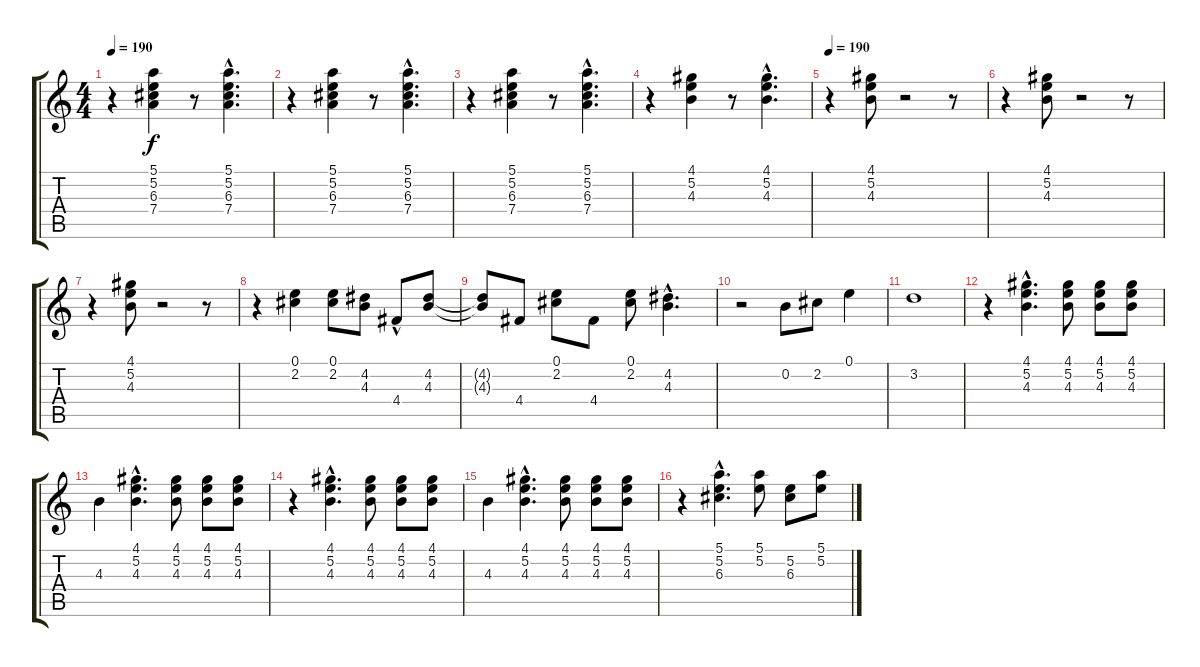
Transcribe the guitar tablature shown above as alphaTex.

\track "" {instrument electricguitarclean}
\staff {score tabs}
\tuning (E4 B3 G3 D3 A2 E2) {hide}
\ts (4 4)
\tempo 190
\clef g2
\ks c
r.4{dy f} (5.1 5.2 6.3 7.4).4 r.8 (5.1{hac} 5.2{hac} 6.3{hac} 7.4{hac}).4{d} |
r.4 (5.1 5.2 6.3 7.4).4 r.8 (5.1{hac} 5.2{hac} 6.3{hac} 7.4{hac}).4{d} |
r.4 (5.1 5.2 6.3 7.4).4 r.8 (5.1{hac} 5.2{hac} 6.3{hac} 7.4{hac}).4{d} |
r.4 (4.1 5.2 4.3).4 r.8 (4.1{hac} 5.2{hac} 4.3{hac}).4{d} |
\tempo 190
r.4 (4.1 5.2 4.3).8 r.2 r.8 |
r.4 (4.1 5.2 4.3).8 r.2 r.8 |
r.4 (4.1 5.2 4.3).8 r.2 r.8 |
r.4 (0.1 2.2).4 (0.1 2.2).8 (4.2 4.3).8 4.4{hac}.8 (4.2 4.3).8 |
(4.2{t} 4.3{t}).8 4.4.8 (0.1 2.2).8 4.4.8 (0.1 2.2).8 (4.2{hac} 4.3{hac}).4{d} |
r.2 0.2.8 2.2.8 0.1.4 |
3.2.1 |
r.4 (4.1{hac} 5.2{hac} 4.3{hac}).4{d} (4.1 5.2 4.3).8 (4.1 5.2 4.3).8 (4.1 5.2 4.3).8 |
4.3.4 (4.1{hac} 5.2{hac} 4.3{hac}).4{d} (4.1 5.2 4.3).8 (4.1 5.2 4.3).8 (4.1 5.2 4.3).8 |
r.4 (4.1{hac} 5.2{hac} 4.3{hac}).4{d} (4.1 5.2 4.3).8 (4.1 5.2 4.3).8 (4.1 5.2 4.3).8 |
4.3.4 (4.1{hac} 5.2{hac} 4.3{hac}).4{d} (4.1 5.2 4.3).8 (4.1 5.2 4.3).8 (4.1 5.2 4.3).8 |
r.4 (5.1{hac} 5.2{hac} 6.3{hac}).4{d} (5.1 5.2).8 (5.2 6.3).8 (5.1 5.2).8
